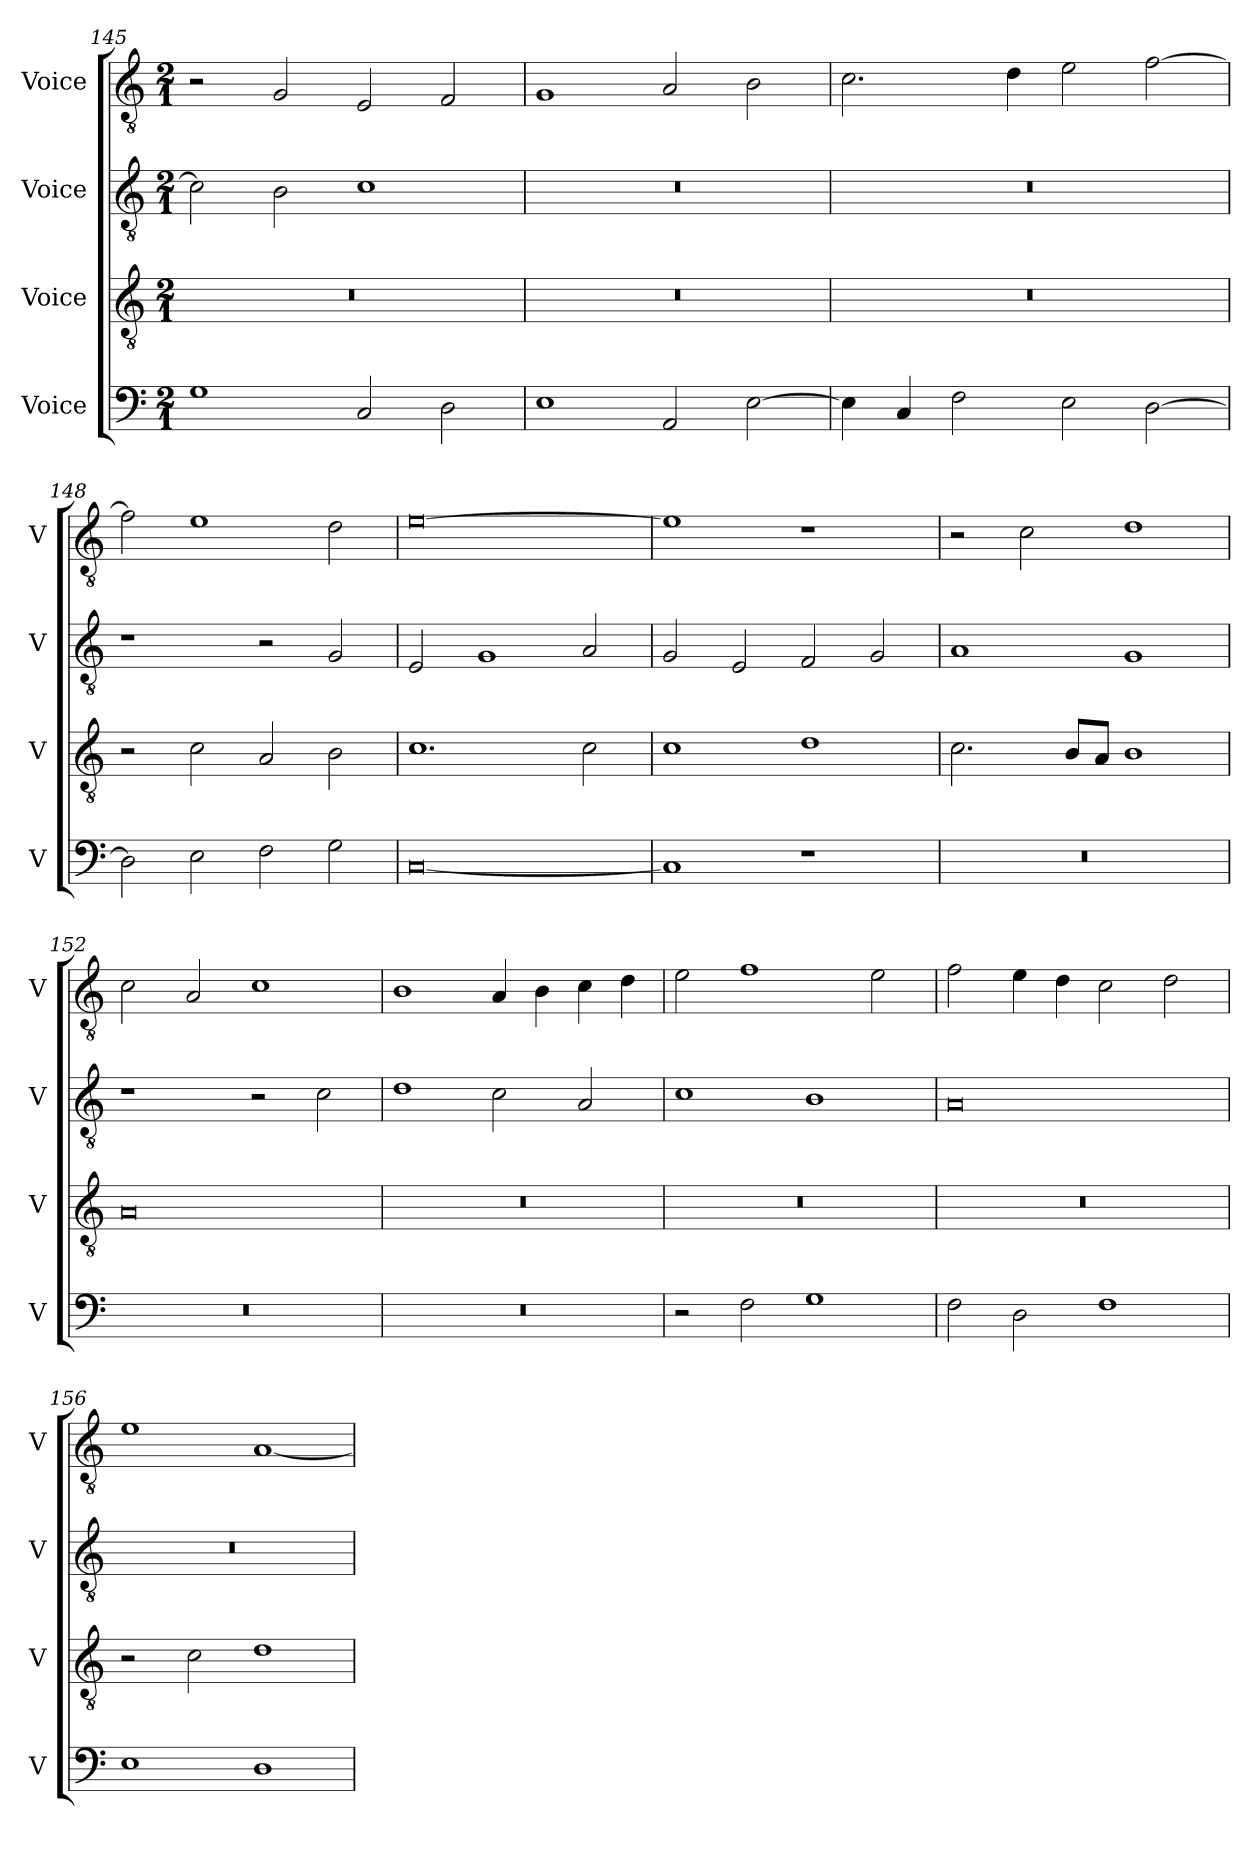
**kern	**kern	**kern	**kern
*part4	*part3	*part2	*part1
*staff4	*staff3	*staff2	*staff1
*I"Voice	*I"Voice	*I"Voice	*I"Voice
*I'V	*I'V	*I'V	*I'V
!!LO:LB:g=z
*clefF4	*clefGv2	*clefGv2	*clefGv2
*k[]	*k[]	*k[]	*k[]
*M2/1	*M2/1	*M2/1	*M2/1
=145	=145	=145	=145
1G	0r	2c\]	2r
.	.	2B\	2G/
2C/	.	1c	2E/
2D\	.	.	2F/
=146	=146	=146	=146
1E	0r	0r	1G
2AA/	.	.	2A/
[2E\	.	.	2B\
=147	=147	=147	=147
4E\]	0r	0r	2.c\
4C/	.	.	.
2F\	.	.	.
.	.	.	4d\
2E\	.	.	2e\
[2D\	.	.	[2f\
=148	=148	=148	=148
2D\]	2r	1r	2f\]
2E\	2c\	.	1e
2F\	2A/	2r	.
2G\	2B\	2G/	2d\
!!LO:PB:g=z
=149	=149	=149	=149
[0C	1.c	2E/	[0e
.	.	1G	.
.	2c\	2A/	.
=150	=150	=150	=150
1C]	1c	2G/	1e]
.	.	2E/	.
1r	1d	2F/	1r
.	.	2G/	.
=151	=151	=151	=151
0r	2.c\	1A	2r
.	.	.	2c\
.	8B/L	.	.
.	8A/J	.	.
.	1B	1G	1d
=152	=152	=152	=152
0r	0A	1r	2c\
.	.	.	2A/
.	.	2r	1c
.	.	2c\	.
!!LO:LB:g=z
=153	=153	=153	=153
0r	0r	1d	1B
.	.	2c\	4A/
.	.	.	4B\
.	.	2A/	4c\
.	.	.	4d\
=154	=154	=154	=154
2r	0r	1c	2e\
2F\	.	.	1f
1G	.	1B	.
.	.	.	2e\
=155	=155	=155	=155
2F\	0r	0A	2f\
2D\	.	.	4e\
.	.	.	4d\
1F	.	.	2c\
.	.	.	2d\
=156	=156	=156	=156
1E	2r	0r	1e
.	2c\	.	.
1D	1d	.	[1A
=	=	=	=
*-	*-	*-	*-
